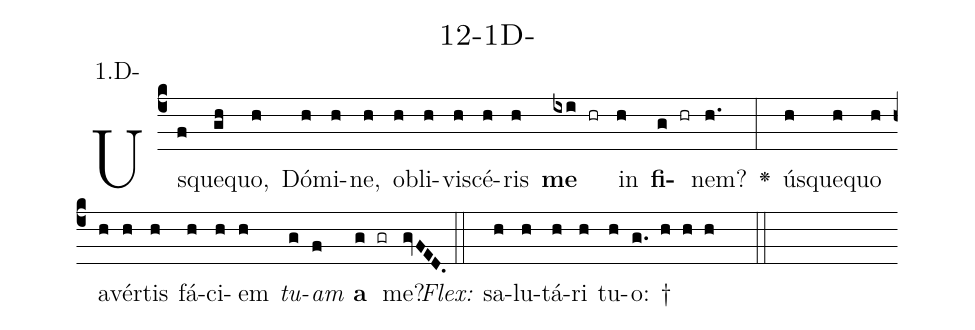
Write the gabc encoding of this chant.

name: 12-1D-;
annotation: 1.D-;
%%
(c4)Us(f)que(gh)quo,(h) Dó(h)mi(h)ne,(h) ob(h)li(h)vi(h)scé(h)ris(h) <b>me</b>(ixi hr) in(h) <b>fi</b>(g hr)nem?(h.) <v>\greheightstar</v>(:) ús(h)que(h)quo(h) a(h)vér(h)tis(h) fá(h)ci(h)em(h) <i>tu</i>(g)<i>am</i>(f) <b>a</b>(g gr) me?(gvFED.) (::)
<i>Flex:</i>()  sa(h)lu(h)tá(h)ri(h) tu(h)o: †(g. h h h  ::)

%E(h) u(h) o(g) u(f) a(g) e.(gvFED.) (::)
